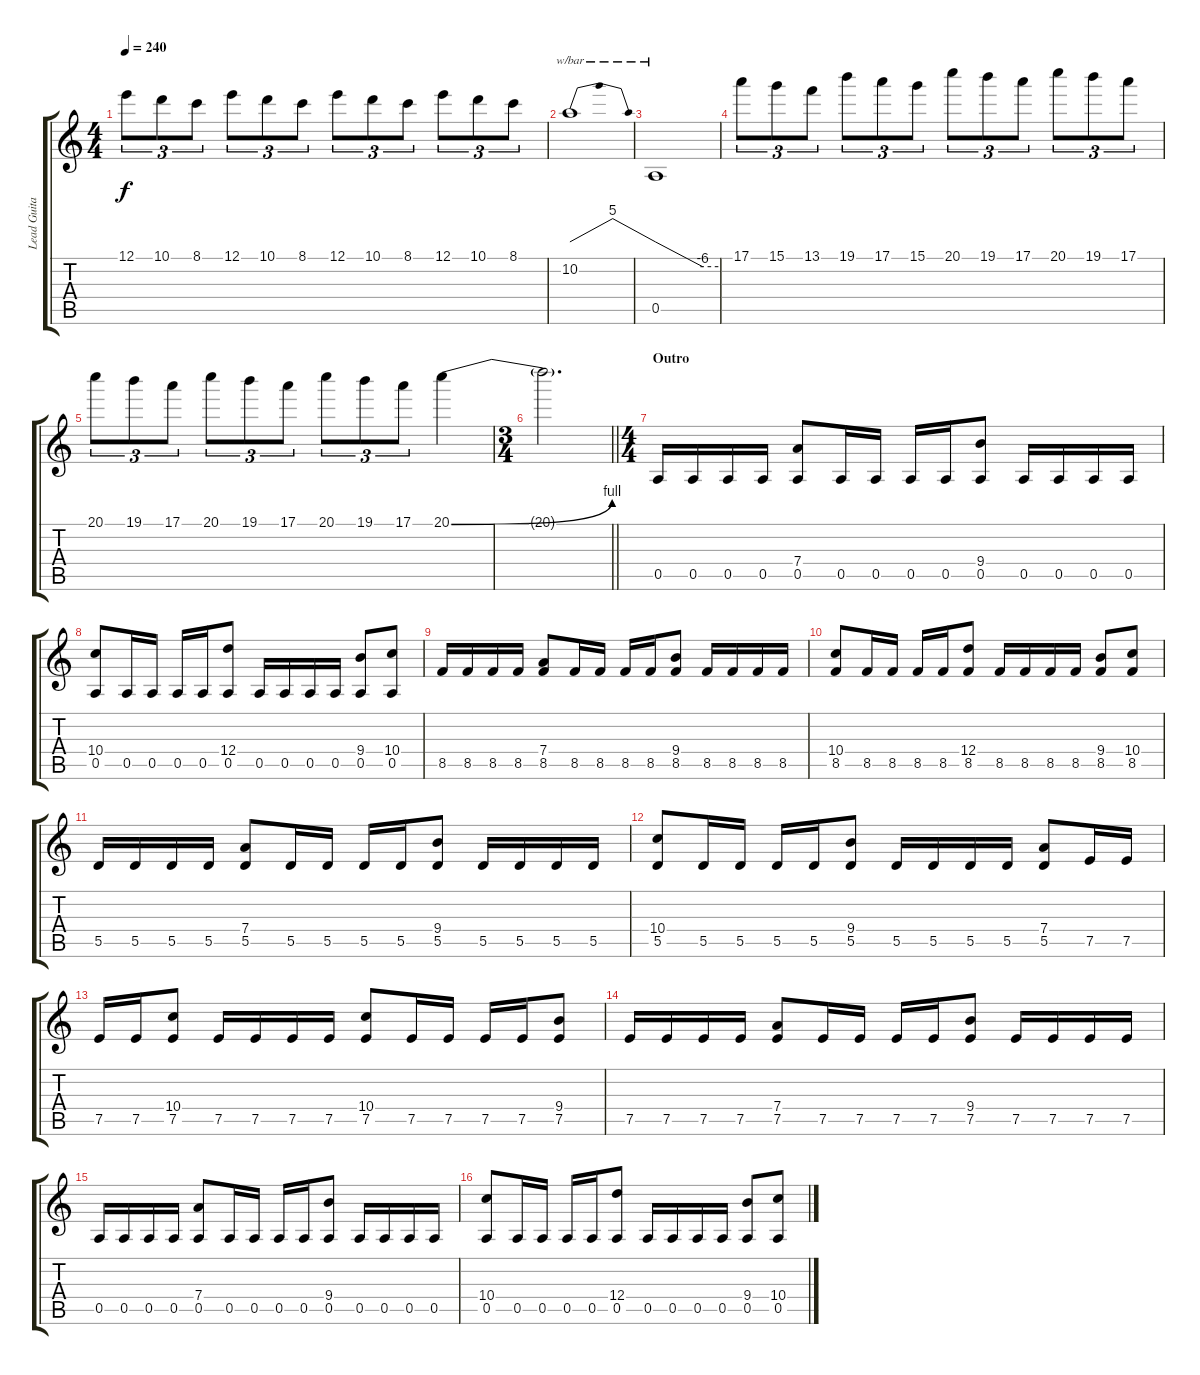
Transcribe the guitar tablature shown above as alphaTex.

\track ("Lead Guitar" "Lead Guita") {instrument distortionguitar}
\staff {score tabs}
\tuning (E4 B3 G3 D3 A2 E2) {hide}
\ts (4 4)
\tempo 240
\clef g2
\ks c
12.1.8{tu (3 2) dy f} 10.1.8{tu (3 2)} 8.1.8{tu (3 2)} 12.1.8{tu (3 2)} 10.1.8{tu (3 2)} 8.1.8{tu (3 2)} 12.1.8{tu (3 2)} 10.1.8{tu (3 2)} 8.1.8{tu (3 2)} 12.1.8{tu (3 2)} 10.1.8{tu (3 2)} 8.1.8{tu (3 2)} |
10.2.1{tbe (dip default 0 0 30 20 60 0)} |
0.5.1{tbe (custom default 0 0 45 -24 60 -24)} |
17.1.8{tu (3 2)} 15.1.8{tu (3 2)} 13.1.8{tu (3 2)} 19.1.8{tu (3 2)} 17.1.8{tu (3 2)} 15.1.8{tu (3 2)} 20.1.8{tu (3 2)} 19.1.8{tu (3 2)} 17.1.8{tu (3 2)} 20.1.8{tu (3 2)} 19.1.8{tu (3 2)} 17.1.8{tu (3 2)} |
20.1.8{tu (3 2)} 19.1.8{tu (3 2)} 17.1.8{tu (3 2)} 20.1.8{tu (3 2)} 19.1.8{tu (3 2)} 17.1.8{tu (3 2)} 20.1.8{tu (3 2)} 19.1.8{tu (3 2)} 17.1.8{tu (3 2)} 20.1{be (bend 0 0 60 4)}.4 |
\ts (3 4)
\barLineRight lightlight
20.1{t}.2{d} |
\ts (4 4)
\section ("" "Outro")
0.5.16 0.5.16 0.5.16 0.5.16 (7.4 0.5).8 0.5.16 0.5.16 0.5.16 0.5.16 (9.4 0.5).8 0.5.16 0.5.16 0.5.16 0.5.16 |
(10.4 0.5).8 0.5.16 0.5.16 0.5.16 0.5.16 (12.4 0.5).8 0.5.16 0.5.16 0.5.16 0.5.16 (9.4 0.5).8 (10.4 0.5).8 |
8.5.16 8.5.16 8.5.16 8.5.16 (7.4 8.5).8 8.5.16 8.5.16 8.5.16 8.5.16 (9.4 8.5).8 8.5.16 8.5.16 8.5.16 8.5.16 |
(10.4 8.5).8 8.5.16 8.5.16 8.5.16 8.5.16 (12.4 8.5).8 8.5.16 8.5.16 8.5.16 8.5.16 (9.4 8.5).8 (10.4 8.5).8 |
5.5.16 5.5.16 5.5.16 5.5.16 (7.4 5.5).8 5.5.16 5.5.16 5.5.16 5.5.16 (9.4 5.5).8 5.5.16 5.5.16 5.5.16 5.5.16 |
(10.4 5.5).8 5.5.16 5.5.16 5.5.16 5.5.16 (9.4 5.5).8 5.5.16 5.5.16 5.5.16 5.5.16 (7.4 5.5).8 7.5.16 7.5.16 |
7.5.16 7.5.16 (10.4 7.5).8 7.5.16 7.5.16 7.5.16 7.5.16 (10.4 7.5).8 7.5.16 7.5.16 7.5.16 7.5.16 (9.4 7.5).8 |
7.5.16 7.5.16 7.5.16 7.5.16 (7.4 7.5).8 7.5.16 7.5.16 7.5.16 7.5.16 (9.4 7.5).8 7.5.16 7.5.16 7.5.16 7.5.16 |
0.5.16 0.5.16 0.5.16 0.5.16 (7.4 0.5).8 0.5.16 0.5.16 0.5.16 0.5.16 (9.4 0.5).8 0.5.16 0.5.16 0.5.16 0.5.16 |
(10.4 0.5).8 0.5.16 0.5.16 0.5.16 0.5.16 (12.4 0.5).8 0.5.16 0.5.16 0.5.16 0.5.16 (9.4 0.5).8 (10.4 0.5).8
